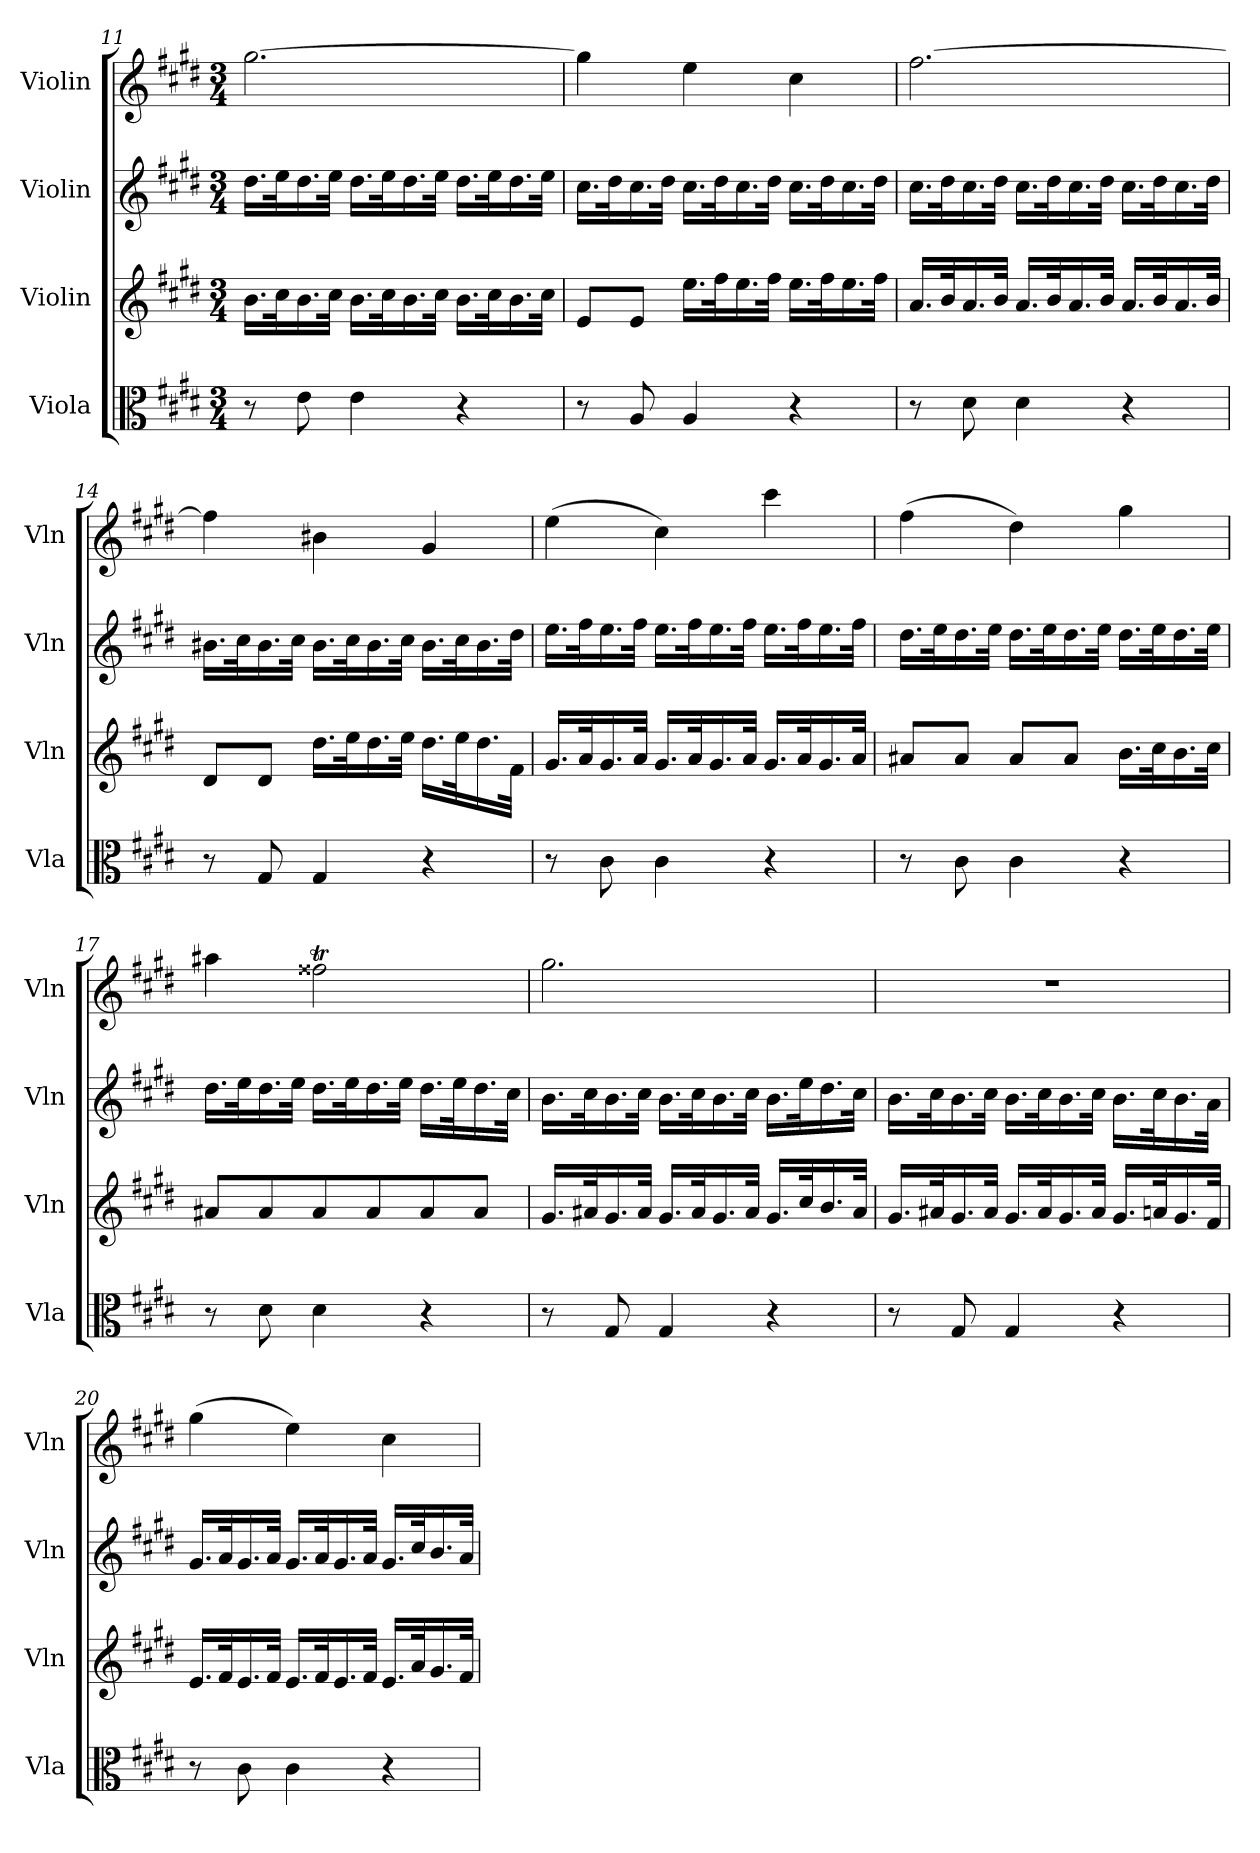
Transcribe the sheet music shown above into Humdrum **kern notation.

**kern	**kern	**kern	**kern
*part4	*part3	*part2	*part1
*staff4	*staff3	*staff2	*staff1
*I"Viola	*I"Violin	*I"Violin	*I"Violin
*I'Vla	*I'Vln	*I'Vln	*I'Vln
*clefC3	*clefG2	*clefG2	*clefG2
*k[f#c#g#d#]	*k[f#c#g#d#]	*k[f#c#g#d#]	*k[f#c#g#d#]
*c#:	*c#:	*c#:	*c#:
*M3/4	*M3/4	*M3/4	*M3/4
=11	=11	=11	=11
8r	16.b\LL	16.dd#\LL	[2.gg#\
.	32cc#\K	32ee\K	.
8e\	16.b\	16.dd#\	.
.	32cc#\JJk	32ee\JJk	.
4e\	16.b\LL	16.dd#\LL	.
.	32cc#\K	32ee\K	.
.	16.b\	16.dd#\	.
.	32cc#\JJk	32ee\JJk	.
4r	16.b\LL	16.dd#\LL	.
.	32cc#\K	32ee\K	.
.	16.b\	16.dd#\	.
.	32cc#\JJk	32ee\JJk	.
=12	=12	=12	=12
8r	8e/L	16.cc#\LL	4gg#\]
.	.	32dd#\K	.
8A/	8e/J	16.cc#\	.
.	.	32dd#\JJk	.
4A/	16.ee\LL	16.cc#\LL	4ee\
.	32ff#\K	32dd#\K	.
.	16.ee\	16.cc#\	.
.	32ff#\JJk	32dd#\JJk	.
4r	16.ee\LL	16.cc#\LL	4cc#\
.	32ff#\K	32dd#\K	.
.	16.ee\	16.cc#\	.
.	32ff#\JJk	32dd#\JJk	.
=13	=13	=13	=13
8r	16.a/LL	16.cc#\LL	[2.ff#\
.	32b/K	32dd#\K	.
8d#\	16.a/	16.cc#\	.
.	32b/JJk	32dd#\JJk	.
4d#\	16.a/LL	16.cc#\LL	.
.	32b/K	32dd#\K	.
.	16.a/	16.cc#\	.
.	32b/JJk	32dd#\JJk	.
4r	16.a/LL	16.cc#\LL	.
.	32b/K	32dd#\K	.
.	16.a/	16.cc#\	.
.	32b/JJk	32dd#\JJk	.
=14	=14	=14	=14
8r	8d#/L	16.b#X\LL	4ff#\]
.	.	32cc#\K	.
8G#/	8d#/J	16.b#\	.
.	.	32cc#\JJk	.
4G#/	16.dd#\LL	16.b#\LL	4b#X\
.	32ee\K	32cc#\K	.
.	16.dd#\	16.b#\	.
.	32ee\JJk	32cc#\JJk	.
4r	16.dd#\LL	16.b#\LL	4g#/
.	32ee\K	32cc#\K	.
.	16.dd#\	16.b#\	.
.	32f#\JJk	32dd#\JJk	.
=15	=15	=15	=15
8r	16.g#/LL	16.ee\LL	(4ee\
.	32a/K	32ff#\K	.
8c#\	16.g#/	16.ee\	.
.	32a/JJk	32ff#\JJk	.
4c#\	16.g#/LL	16.ee\LL	4cc#\)
.	32a/K	32ff#\K	.
.	16.g#/	16.ee\	.
.	32a/JJk	32ff#\JJk	.
4r	16.g#/LL	16.ee\LL	4ccc#\
.	32a/K	32ff#\K	.
.	16.g#/	16.ee\	.
.	32a/JJk	32ff#\JJk	.
=16	=16	=16	=16
8r	8a#X/L	16.dd#\LL	(4ff#\
.	.	32ee\K	.
8c#\	8a#/J	16.dd#\	.
.	.	32ee\JJk	.
4c#\	8a#/L	16.dd#\LL	4dd#\)
.	.	32ee\K	.
.	8a#/J	16.dd#\	.
.	.	32ee\JJk	.
4r	16.b\LL	16.dd#\LL	4gg#\
.	32cc#\K	32ee\K	.
.	16.b\	16.dd#\	.
.	32cc#\JJk	32ee\JJk	.
=17	=17	=17	=17
8r	8a#X/L	16.dd#\LL	4aa#X\
.	.	32ee\K	.
8d#\	8a#/	16.dd#\	.
.	.	32ee\JJk	.
4d#\	8a#/	16.dd#\LL	2ff##Xt\
.	.	32ee\K	.
.	8a#/	16.dd#\	.
.	.	32ee\JJk	.
4r	8a#/	16.dd#\LL	.
.	.	32ee\K	.
.	8a#/J	16.dd#\	.
.	.	32cc#\JJk	.
=18	=18	=18	=18
8r	16.g#/LL	16.b\LL	2.gg#\
.	32a#X/K	32cc#\K	.
8G#/	16.g#/	16.b\	.
.	32a#/JJk	32cc#\JJk	.
4G#/	16.g#/LL	16.b\LL	.
.	32a#/K	32cc#\K	.
.	16.g#/	16.b\	.
.	32a#/JJk	32cc#\JJk	.
4r	16.g#/LL	16.b\LL	.
.	32cc#/K	32ee\K	.
.	16.b/	16.dd#\	.
.	32a#/JJk	32cc#\JJk	.
=19	=19	=19	=19
8r	16.g#/LL	16.b\LL	2.r
.	32a#X/K	32cc#\K	.
8G#/	16.g#/	16.b\	.
.	32a#/JJk	32cc#\JJk	.
4G#/	16.g#/LL	16.b\LL	.
.	32a#/K	32cc#\K	.
.	16.g#/	16.b\	.
.	32a#/JJk	32cc#\JJk	.
4r	16.g#/LL	16.b\LL	.
.	32an/K	32cc#\K	.
.	16.g#/	16.b\	.
.	32f#/JJk	32a\JJk	.
=20	=20	=20	=20
8r	16.e/LL	16.g#/LL	(4gg#\
.	32f#/K	32a/K	.
8c#\	16.e/	16.g#/	.
.	32f#/JJk	32a/JJk	.
4c#\	16.e/LL	16.g#/LL	4ee\)
.	32f#/K	32a/K	.
.	16.e/	16.g#/	.
.	32f#/JJk	32a/JJk	.
4r	16.e/LL	16.g#/LL	4cc#\
.	32a/K	32cc#/K	.
.	16.g#/	16.b/	.
.	32f#/JJk	32a/JJk	.
=	=	=	=
*-	*-	*-	*-
